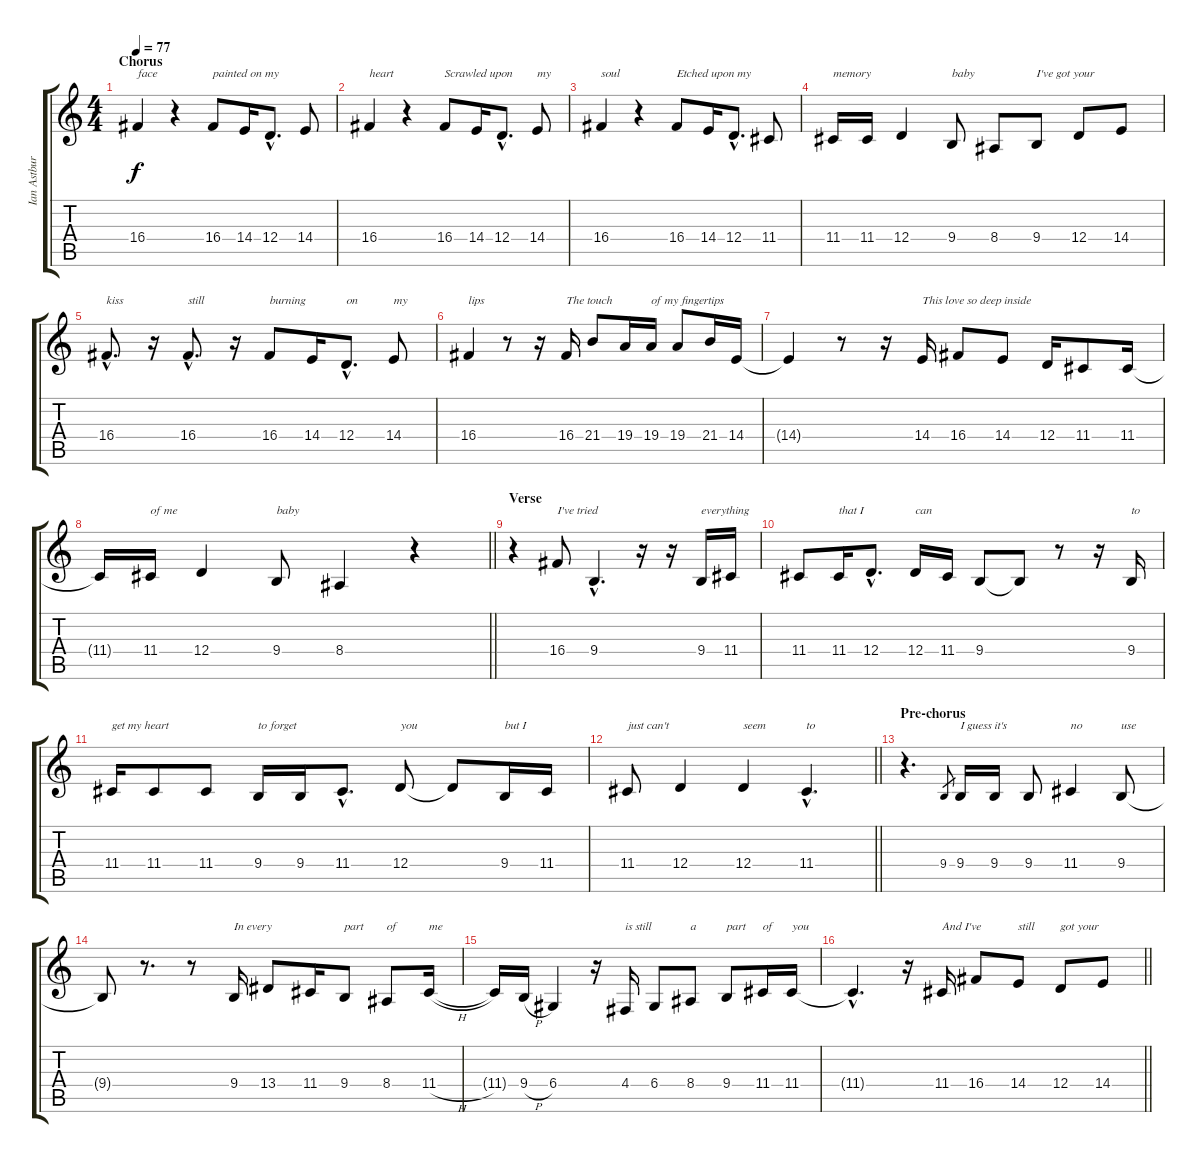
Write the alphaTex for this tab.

\track ("Ian Astbury (Backing Vocals)" "Ian Astbur") {instrument violin}
\staff {score tabs}
\tuning (E4 B3 G3 D3 A2 E2) {hide}
\ts (4 4)
\section ("" "Chorus")
\tempo 77
\clef g2
\ks c
16.4.4{txt "face" dy f} r.4 16.4.8{txt "painted on my"} 14.4.16 12.4{hac}.8{d} 14.4.8 |
16.4.4{txt "heart"} r.4 16.4.8{txt "Scrawled upon"} 14.4.16 12.4{hac}.8{d} 14.4.8{txt "my"} |
16.4.4{txt "soul"} r.4 16.4.8{txt "Etched upon my"} 14.4.16 12.4{hac}.8{d} 11.4.8 |
11.4.16{txt "memory"} 11.4.16 12.4.4 9.4.8{txt "baby"} 8.4.8 9.4.8{txt "I've got your"} 12.4.8 14.4.8 |
16.4{hac}.8{d txt "kiss"} r.16 16.4{hac}.8{d txt "still"} r.16 16.4.8{txt "burning"} 14.4.16 12.4{hac}.8{d txt "on"} 14.4.8{txt "my"} |
16.4.4{txt "lips"} r.8 r.16 16.4.16{txt "The touch"} 21.4.8 19.4.16 19.4.16{txt "of my fingertips"} 19.4.8 21.4.16 14.4.16 |
14.4{t}.4 r.8 r.16 14.4.16{txt "This love so deep inside"} 16.4.8 14.4.8 12.4.16 11.4.8 11.4.16 |
\barLineRight lightlight
11.4{t}.16 11.4.16{txt "of me"} 12.4.4 9.4.8{txt "baby"} 8.4.4 r.4 |
\section ("" "Verse")
r.4 16.4.8{txt "I've tried"} 9.4{hac}.4{d} r.16 r.16 9.4.16{txt "everything"} 11.4.16 |
11.4.8 11.4.16{txt "that I"} 12.4{hac}.8{d} 12.4.16{txt "can"} 11.4.16 9.4.8 9.4{t}.8 r.8 r.16 9.4.16{txt "to"} |
11.4.16{txt "get my heart"} 11.4.8 11.4.8 9.4.16{txt "to forget"} 9.4.16 11.4{hac}.8{d} 12.4.8{txt "you"} 12.4{t}.8 9.4.16{txt "but I"} 11.4.16 |
\barLineRight lightlight
11.4.8{txt "just can't"} 12.4.4 12.4.4{txt "seem"} 11.4{hac}.4{d txt "to"} |
\section ("" "Pre-chorus")
r.4{d} 9.4.8{gr} 9.4.16{txt "I guess it's"} 9.4.16 9.4.8 11.4.4{txt "no"} 9.4.8{txt "use"} |
9.4{t}.8 r.8{d} r.8 9.4.16{txt "In every"} 13.4.8 11.4.16 9.4.8{txt "part"} 8.4.8{txt "of"} 11.4{h}.16{txt "me"} |
11.4{t}.16 9.4{h}.16 6.4.4 r.16 4.4.16{txt "is still"} 6.4.8 8.4.8{txt "a"} 9.4.8{txt "part"} 11.4.16{txt "of"} 11.4.16{txt "you"} |
\barLineRight lightlight
11.4{hac t}.4{d} r.16 11.4.16{txt "And I've"} 16.4.8 14.4.8{txt "still"} 12.4.8{txt "got your"} 14.4.8
